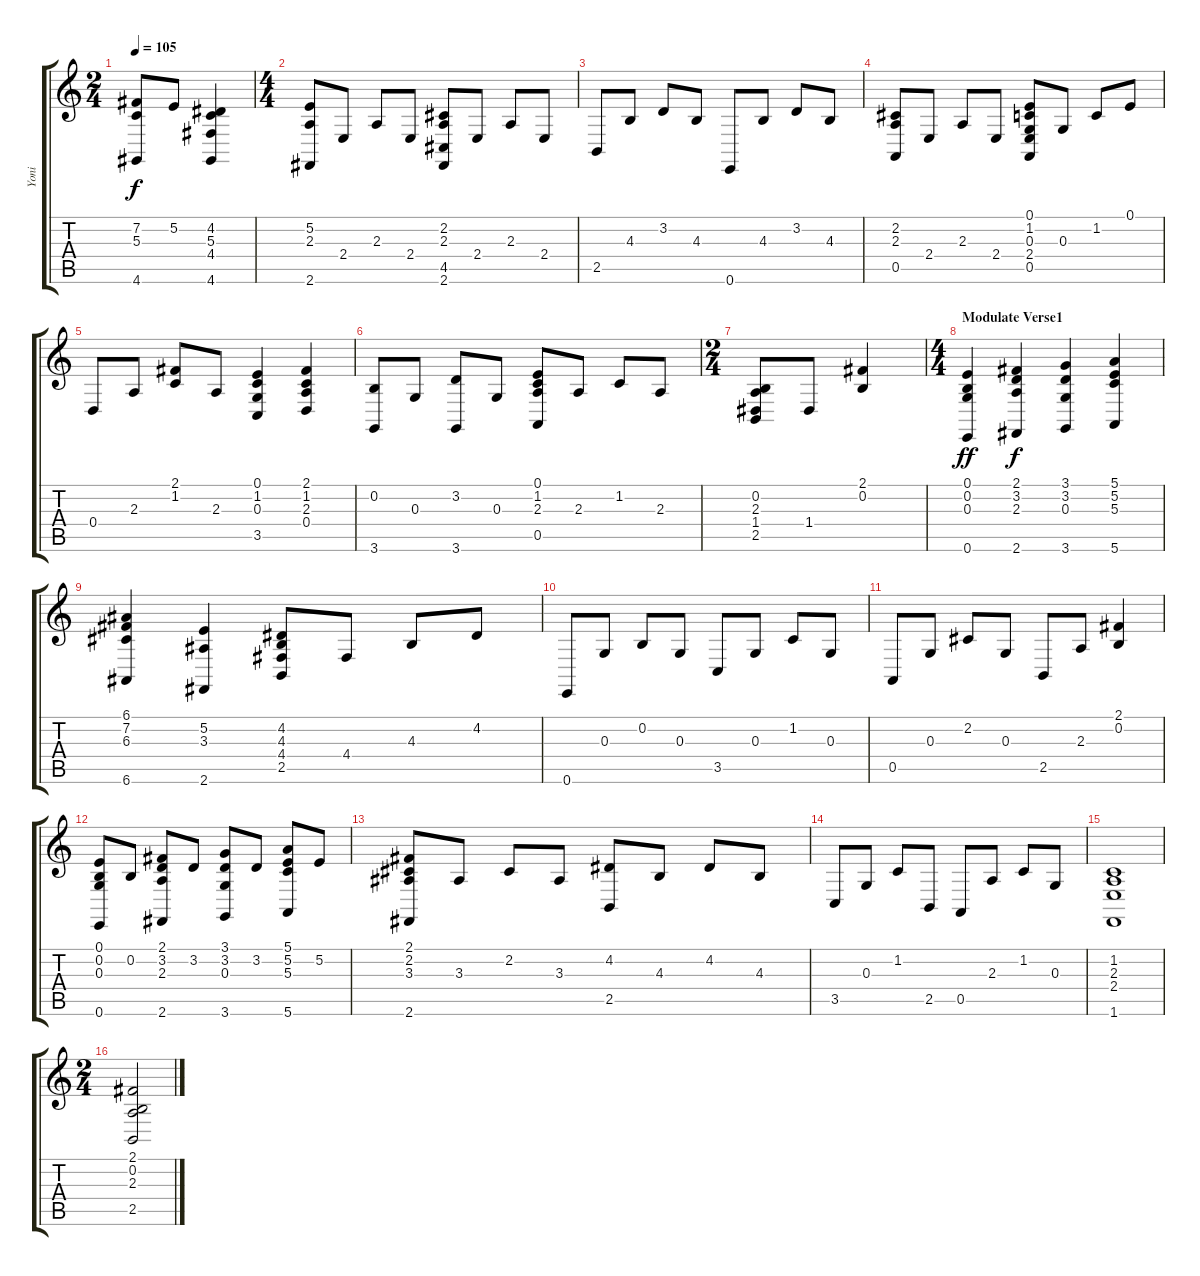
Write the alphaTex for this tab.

\track ("Yoni" "Yoni") {instrument acousticgrandpiano}
\staff {score tabs}
\tuning (E4 B3 G3 D3 A2 E2) {hide}
\ts (2 4)
\tempo 105
\clef g2
\ks c
(7.2 5.3 4.6).8{dy f} 5.2.8 (4.2 5.3 4.4 4.6).4 |
\ts (4 4)
(5.2 2.3 2.6).8 2.4.8 2.3.8 2.4.8 (2.2 2.3 4.5 2.6).8 2.4.8 2.3.8 2.4.8 |
2.5.8 4.3.8 3.2.8 4.3.8 0.6.8 4.3.8 3.2.8 4.3.8 |
(2.2 2.3 0.5).8 2.4.8 2.3.8 2.4.8 (0.1 1.2 0.3 2.4 0.5).8 0.3.8 1.2.8 0.1.8 |
0.4.8 2.3.8 (2.1 1.2).8 2.3.8 (0.1 1.2 0.3 3.5).4 (2.1 1.2 2.3 0.4).4 |
(0.2 3.6).8 0.3.8 (3.2 3.6).8 0.3.8 (0.1 1.2 2.3 0.5).8 2.3.8 1.2.8 2.3.8 |
\ts (2 4)
(0.2 2.3 1.4 2.5).8 1.4.8 (2.1 0.2).4 |
\ts (4 4)
\section ("" "Modulate Verse1")
(0.1 0.2 0.3 0.6).4{dy ff} (2.1 3.2 2.3 2.6).4{dy f} (3.1 3.2 0.3 3.6).4 (5.1 5.2 5.3 5.6).4 |
(6.1 7.2 6.3 6.6).4 (5.2 3.3 2.6).4 (4.2 4.3 4.4 2.5).8 4.4.8 4.3.8 4.2.8 |
0.6.8 0.3.8 0.2.8 0.3.8 3.5.8 0.3.8 1.2.8 0.3.8 |
0.5.8 0.3.8 2.2.8 0.3.8 2.5.8 2.3.8 (2.1 0.2).4 |
(0.1 0.2 0.3 0.6).8 0.2.8 (2.1 3.2 2.3 2.6).8 3.2.8 (3.1 3.2 0.3 3.6).8 3.2.8 (5.1 5.2 5.3 5.6).8 5.2.8 |
(2.1 2.2 3.3 2.6).8 3.3.8 2.2.8 3.3.8 (4.2 2.5).8 4.3.8 4.2.8 4.3.8 |
3.5.8 0.3.8 1.2.8 2.5.8 0.5.8 2.3.8 1.2.8 0.3.8 |
(1.2 2.3 2.4 1.6).1 |
\ts (2 4)
(2.1 0.2 2.3 2.5).2
